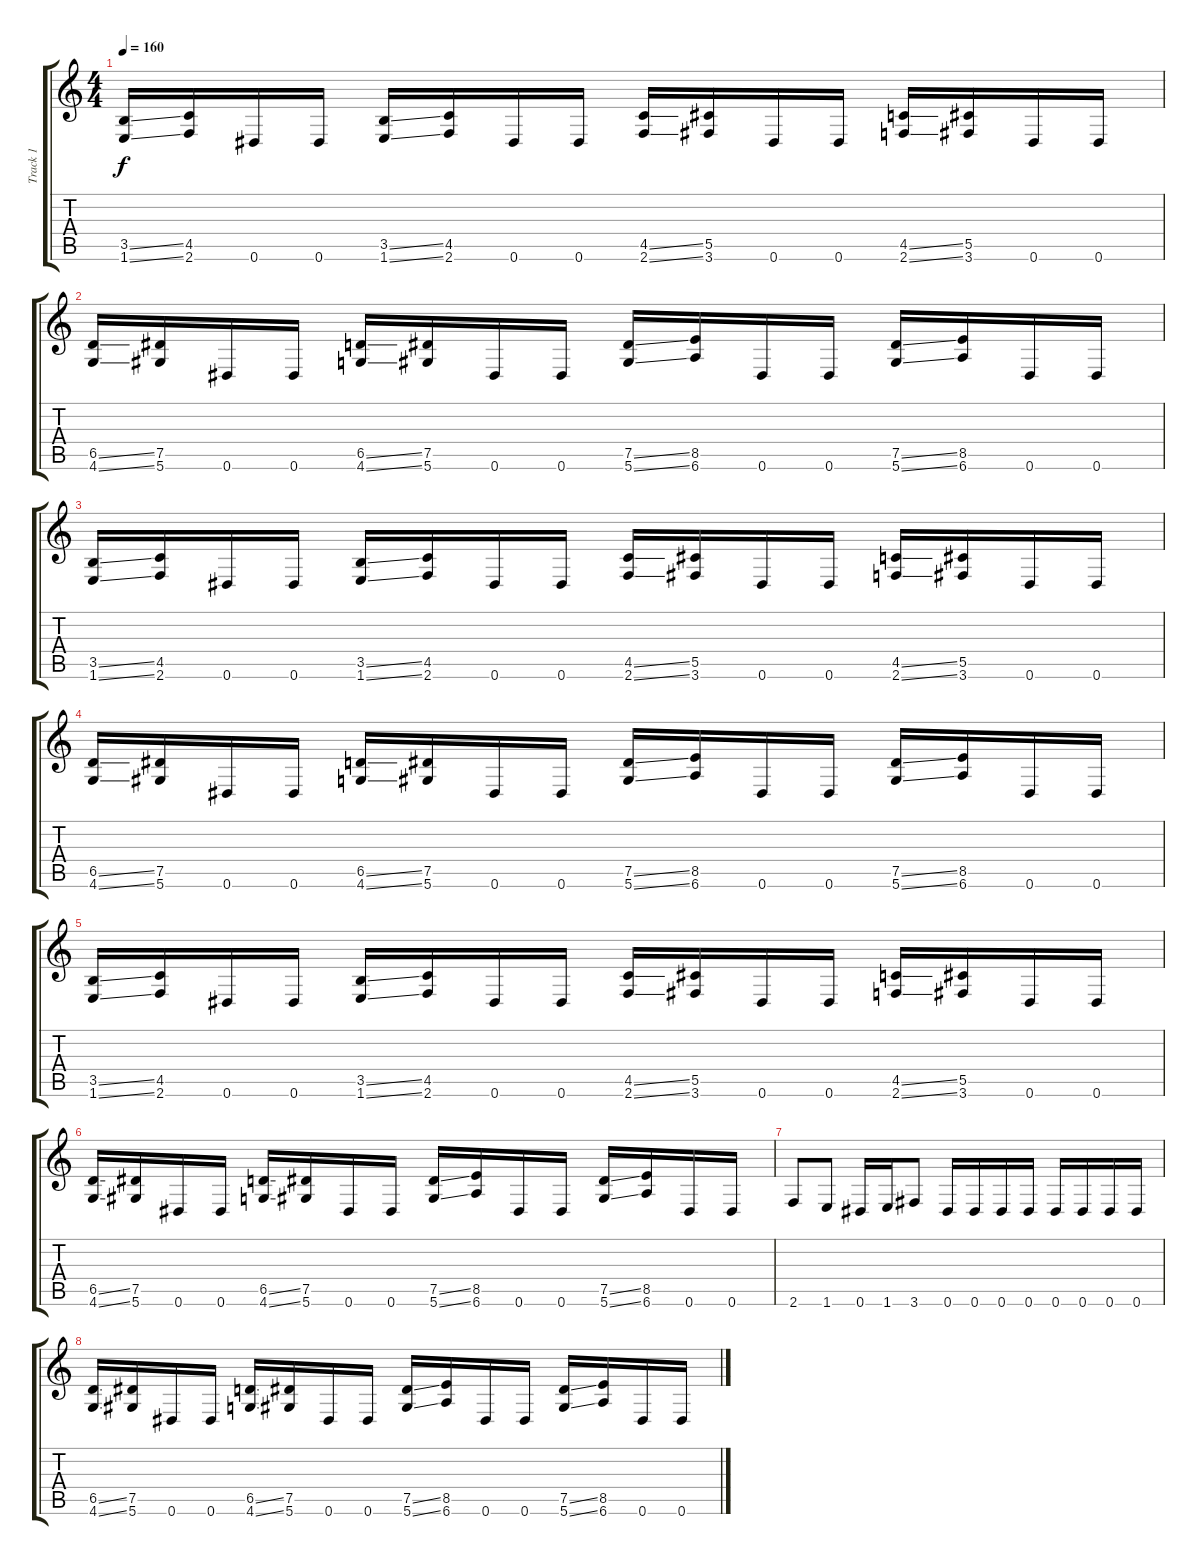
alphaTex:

\track ("Track 1" "Track 1") {instrument distortionguitar}
\staff {score tabs}
\tuning (Eb4 Bb3 Gb3 Db3 Ab2 Eb2) {hide}
\ts (4 4)
\tempo 160
\clef g2
\ks c
(3.5{ss} 1.6{ss}).16{dy f} (4.5 2.6).16 0.6.16 0.6.16 (3.5{ss} 1.6{ss}).16 (4.5 2.6).16 0.6.16 0.6.16 (4.5{ss} 2.6{ss}).16 (5.5 3.6).16 0.6.16 0.6.16 (4.5{ss} 2.6{ss}).16 (5.5 3.6).16 0.6.16 0.6.16 |
(6.5{ss} 4.6{ss}).16 (7.5 5.6).16 0.6.16 0.6.16 (6.5{ss} 4.6{ss}).16 (7.5 5.6).16 0.6.16 0.6.16 (7.5{ss} 5.6{ss}).16 (8.5 6.6).16 0.6.16 0.6.16 (7.5{ss} 5.6{ss}).16 (8.5 6.6).16 0.6.16 0.6.16 |
(3.5{ss} 1.6{ss}).16 (4.5 2.6).16 0.6.16 0.6.16 (3.5{ss} 1.6{ss}).16 (4.5 2.6).16 0.6.16 0.6.16 (4.5{ss} 2.6{ss}).16 (5.5 3.6).16 0.6.16 0.6.16 (4.5{ss} 2.6{ss}).16 (5.5 3.6).16 0.6.16 0.6.16 |
(6.5{ss} 4.6{ss}).16 (7.5 5.6).16 0.6.16 0.6.16 (6.5{ss} 4.6{ss}).16 (7.5 5.6).16 0.6.16 0.6.16 (7.5{ss} 5.6{ss}).16 (8.5 6.6).16 0.6.16 0.6.16 (7.5{ss} 5.6{ss}).16 (8.5 6.6).16 0.6.16 0.6.16 |
(3.5{ss} 1.6{ss}).16 (4.5 2.6).16 0.6.16 0.6.16 (3.5{ss} 1.6{ss}).16 (4.5 2.6).16 0.6.16 0.6.16 (4.5{ss} 2.6{ss}).16 (5.5 3.6).16 0.6.16 0.6.16 (4.5{ss} 2.6{ss}).16 (5.5 3.6).16 0.6.16 0.6.16 |
(6.5{ss} 4.6{ss}).16 (7.5 5.6).16 0.6.16 0.6.16 (6.5{ss} 4.6{ss}).16 (7.5 5.6).16 0.6.16 0.6.16 (7.5{ss} 5.6{ss}).16 (8.5 6.6).16 0.6.16 0.6.16 (7.5{ss} 5.6{ss}).16 (8.5 6.6).16 0.6.16 0.6.16 |
2.6.8 1.6.8 0.6.16 1.6.16 3.6.8 0.6.16 0.6.16 0.6.16 0.6.16 0.6.16 0.6.16 0.6.16 0.6.16 |
(6.5{ss} 4.6{ss}).16 (7.5 5.6).16 0.6.16 0.6.16 (6.5{ss} 4.6{ss}).16 (7.5 5.6).16 0.6.16 0.6.16 (7.5{ss} 5.6{ss}).16 (8.5 6.6).16 0.6.16 0.6.16 (7.5{ss} 5.6{ss}).16 (8.5 6.6).16 0.6.16 0.6.16
